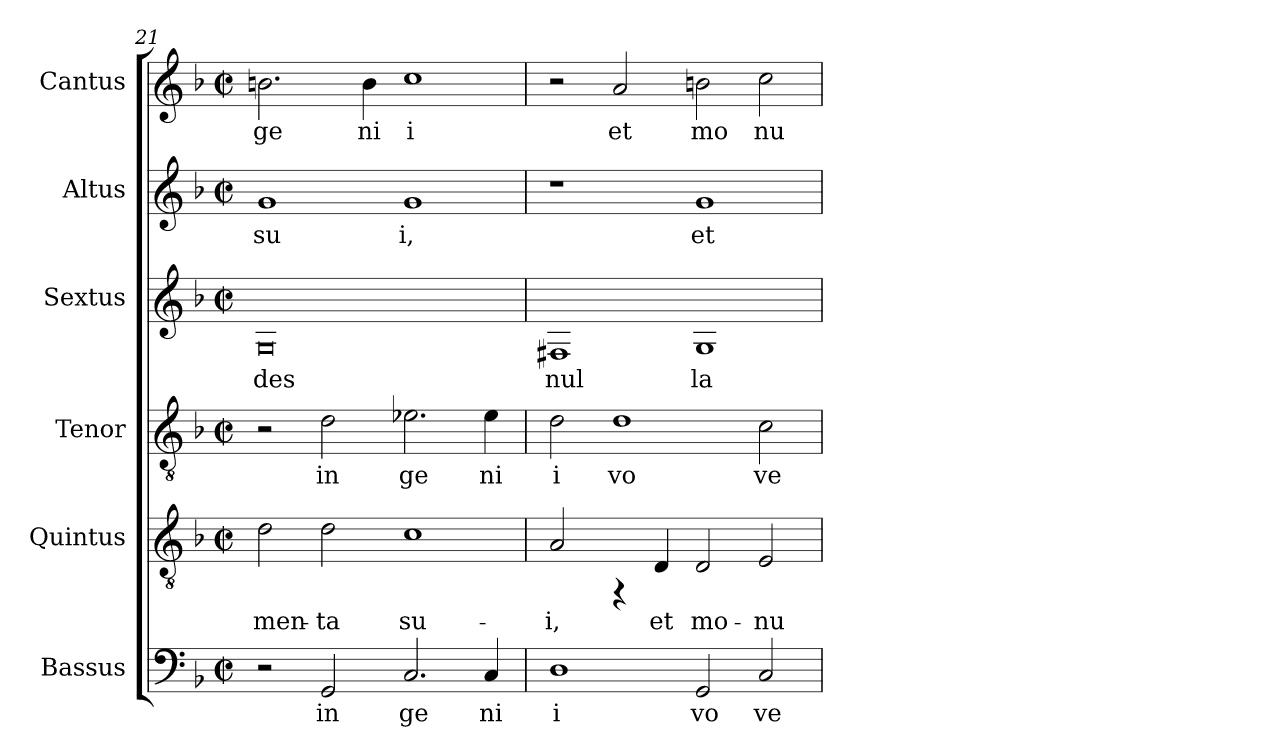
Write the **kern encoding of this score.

**kern	**text	**kern	**text	**kern	**text	**kern	**text	**kern	**text	**kern	**text
*part6	*part6	*part5	*part5	*part4	*part4	*part3	*part3	*part2	*part2	*part1	*part1
*staff6	*staff6	*staff5	*staff5	*staff4	*staff4	*staff3	*staff3	*staff2	*staff2	*staff1	*staff1
*I"Bassus	*	*I"Quintus	*	*I"Tenor	*	*I"Sextus	*	*I"Altus	*	*I"Cantus	*
*clefF4	*	*clefGv2	*	*clefGv2	*	*clefG2	*	*clefG2	*	*clefG2	*
*k[b-]	*	*k[b-]	*	*k[b-]	*	*k[b-]	*	*k[b-]	*	*k[b-]	*
*F:	*	*F:	*	*F:	*	*F:	*	*F:	*	*F:	*
*M2/2	*	*M2/2	*	*M2/2	*	*M2/2	*	*M2/2	*	*M2/2	*
*met(c|)	*	*met(c|)	*	*met(c|)	*	*met(c|)	*	*met(c|)	*	*met(c|)	*
=21	=21	=21	=21	=21	=21	=21	=21	=21	=21	=21	=21
!	!	!	!LO:LY:b:cj	!	!	!	!LO:LY:b:cj	!	!LO:LY:b:cj	!	!LO:LY:b:cj
2r	.	2d\	-men-	2r	.	0G	des	1g	su	2.bn\	ge
!	!LO:LY:b:cj	!	!LO:LY:b:cj	!	!LO:LY:b:cj	!	!	!	!	!	!
2GG/	in	2d\	-ta	2d\	in	.	.	.	.	.	.
!	!	!	!	!	!	!	!	!	!	!	!LO:LY:b:cj
.	.	.	.	.	.	.	.	.	.	4b\	ni
!	!LO:LY:b:cj	!	!LO:LY:b:cj	!	!LO:LY:b:cj	!	!	!	!LO:LY:b:cj	!	!LO:LY:b:cj
2.C/	ge	1c	su-	2.e-X\	ge	.	.	1g	i,	1cc	i
!	!LO:LY:b:cj	!	!	!	!LO:LY:b:cj	!	!	!	!	!	!
4C/	ni	.	.	4e-\	ni	.	.	.	.	.	.
=22	=22	=22	=22	=22	=22	=22	=22	=22	=22	=22	=22
!	!LO:LY:b:cj	!	!LO:LY:b:cj	!	!LO:LY:b:cj	!	!LO:LY:b:cj	!	!	!	!
1D	i	2A/	-i,	2d\	i	1F#X	nul	1r	.	2r	.
!	!	!	!	!	!LO:LY:b:cj	!	!	!	!	!	!LO:LY:b:cj
.	.	4rFF	.	1d	vo	.	.	.	.	2a/	et
!	!	!	!LO:LY:b:cj	!	!	!	!	!	!	!	!
.	.	4D/	et	.	.	.	.	.	.	.	.
!	!LO:LY:b:cj	!	!LO:LY:b:cj	!	!	!	!LO:LY:b:cj	!	!LO:LY:b:cj	!	!LO:LY:b:cj
2GG/	vo	2D/	mo-	.	.	1G	la	1g	et	2bn\	mo
!	!LO:LY:b:cj	!	!LO:LY:b:cj	!	!LO:LY:b:cj	!	!	!	!	!	!LO:LY:b:cj
2C/	ve	2E/	-nu-	2c\	ve	.	.	.	.	2cc\	nu
=	=	=	=	=	=	=	=	=	=	=	=
*-	*-	*-	*-	*-	*-	*-	*-	*-	*-	*-	*-
